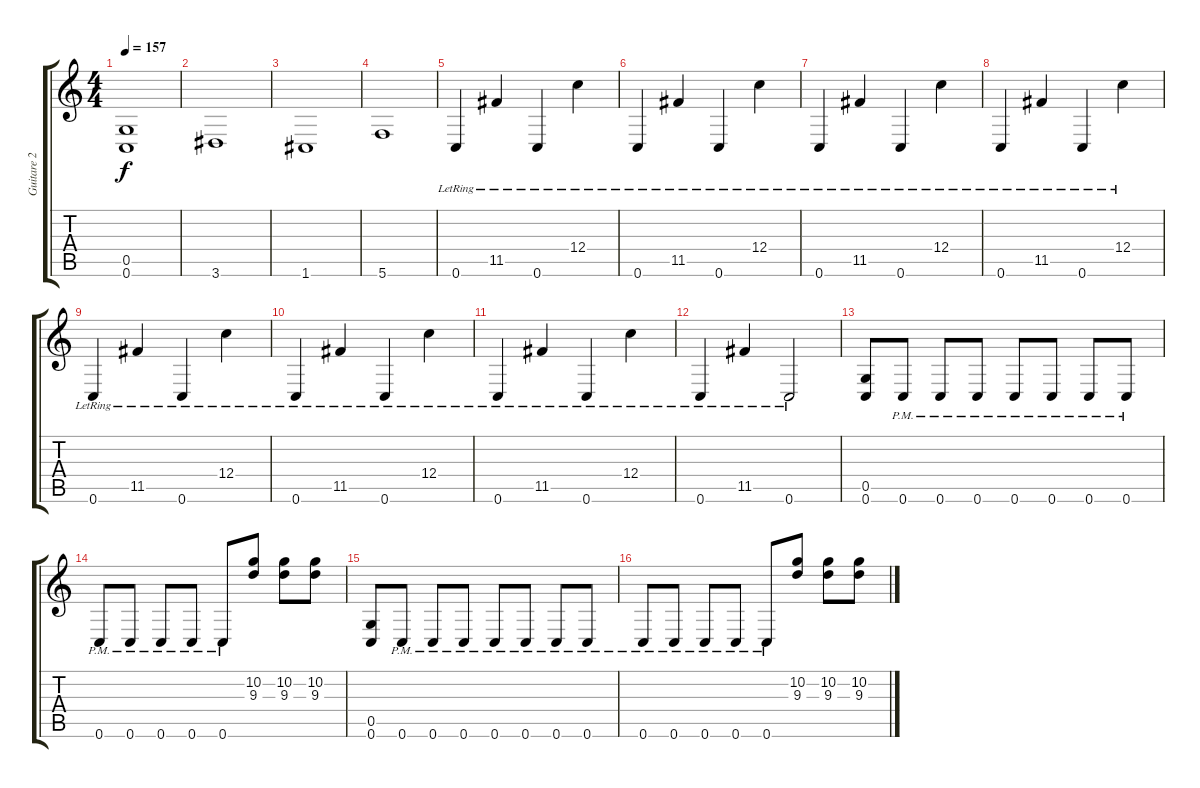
\track ("Guitare 2" "Guitare 2") {instrument distortionguitar}
\staff {score tabs}
\tuning (D4 A3 F3 C3 G2 C2) {hide}
\ts (4 4)
\tempo 157
\clef g2
\ks c
(0.5 0.6).1{dy f} |
3.6.1 |
1.6.1 |
5.6.1 |
0.6{lr}.4{instrument electricguitarclean} 11.5{lr}.4 0.6{lr}.4 12.4{lr}.4 |
0.6{lr}.4 11.5{lr}.4 0.6{lr}.4 12.4{lr}.4 |
0.6{lr}.4 11.5{lr}.4 0.6{lr}.4 12.4{lr}.4 |
0.6{lr}.4 11.5{lr}.4 0.6{lr}.4 12.4{lr}.4 |
0.6{lr}.4 11.5{lr}.4 0.6{lr}.4 12.4{lr}.4 |
0.6{lr}.4 11.5{lr}.4 0.6{lr}.4 12.4{lr}.4 |
0.6{lr}.4 11.5{lr}.4 0.6{lr}.4 12.4{lr}.4 |
0.6{lr}.4 11.5{lr}.4 0.6{lr}.2 |
(0.5 0.6).8{instrument distortionguitar} 0.6{pm}.8 0.6{pm}.8 0.6{pm}.8 0.6{pm}.8 0.6{pm}.8 0.6{pm}.8 0.6{pm}.8 |
0.6{pm}.8 0.6{pm}.8 0.6{pm}.8 0.6{pm}.8 0.6{pm}.8 (10.2 9.3).8 (10.2 9.3).8 (10.2 9.3).8 |
(0.5 0.6).8{instrument distortionguitar} 0.6{pm}.8 0.6{pm}.8 0.6{pm}.8 0.6{pm}.8 0.6{pm}.8 0.6{pm}.8 0.6{pm}.8 |
0.6{pm}.8 0.6{pm}.8 0.6{pm}.8 0.6{pm}.8 0.6{pm}.8 (10.2 9.3).8 (10.2 9.3).8 (10.2 9.3).8
